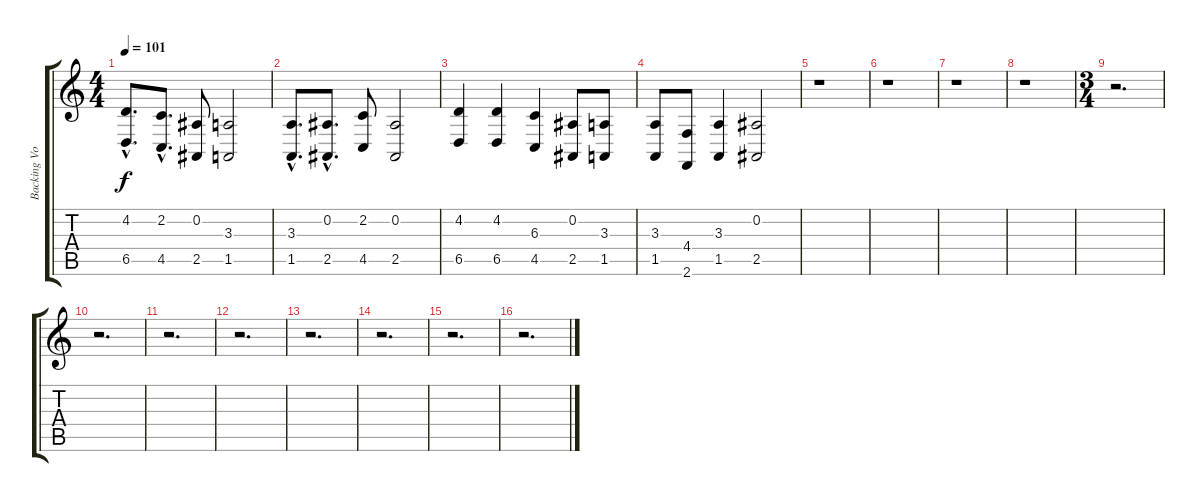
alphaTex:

\track ("Backing Vocals" "Backing Vo") {instrument lead6voice}
\staff {score tabs}
\tuning (Eb4 Bb3 Gb3 Db3 Ab2 Eb2) {hide}
\ts (4 4)
\tempo 101
\clef g2
\ks c
(4.2{hac} 6.5{hac}).8{d dy f} (2.2{hac} 4.5{hac}).8{d} (0.2 2.5).8 (3.3 1.5).2 |
(3.3{hac} 1.5{hac}).8{d} (0.2{hac} 2.5{hac}).8{d} (2.2 4.5).8 (0.2 2.5).2 |
(4.2 6.5).4 (4.2 6.5).4 (6.3 4.5).4 (0.2 2.5).8 (3.3 1.5).8 |
(3.3 1.5).8 (4.4 2.6).8 (3.3 1.5).4 (0.2 2.5).2 |
r.1 |
r.1 |
r.1 |
r.1 |
\ts (3 4)
r.2{d} |
r.2{d} |
r.2{d} |
r.2{d} |
r.2{d} |
r.2{d} |
r.2{d} |
r.2{d}
